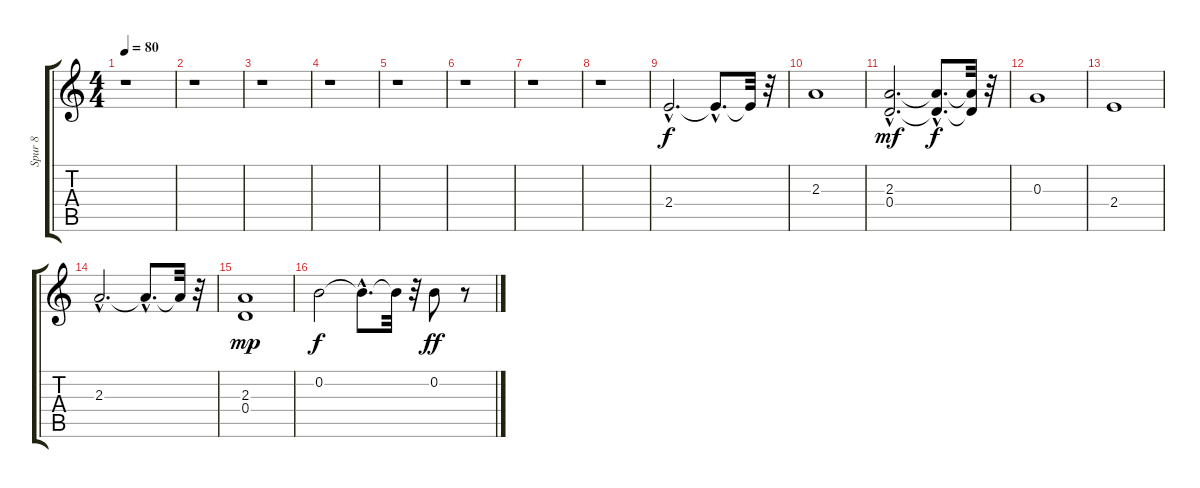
\track ("Spur 8" "Spur 8") {instrument overdrivenguitar}
\staff {score tabs}
\tuning (E4 B3 G3 D3 A2 E2) {hide}
\ts (4 4)
\tempo 80
\clef g2
\ks c
r.1{dy f} |
r.1 |
r.1 |
r.1 |
r.1 |
r.1 |
r.1 |
r.1 |
2.4{hac}.2{d} 2.4{hac t}.8{d} 2.4{t}.32 r.32 |
2.3.1 |
(2.3{hac} 0.4{hac}).2{d dy mf} (2.3{hac t} 0.4{hac t}).8{d dy f} (2.3{t} 0.4{t}).32 r.32 |
0.3.1 |
2.4.1 |
2.3{hac}.2{d} 2.3{hac t}.8{d} 2.3{t}.32 r.32 |
(2.3 0.4).1{dy mp} |
0.2.2{dy f} 0.2{hac t}.8{d} 0.2{t}.32 r.32 0.2.8{dy ff} r.8
